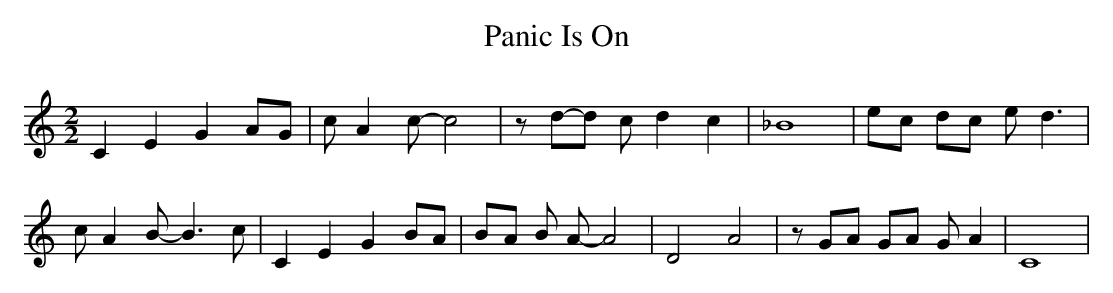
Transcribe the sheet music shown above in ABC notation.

X:1
T:Panic Is On
M:2/2
L:1/8
K:C
 C2 E2 G2 AG| c A2 c- c4| zd-d c d2 c2| _B8| ec dc e d3| c A2 B- B3 c|\
 C2 E2 G2 BA|B-A B A- A4| D4 A4| z GA GA G A2| C8|
